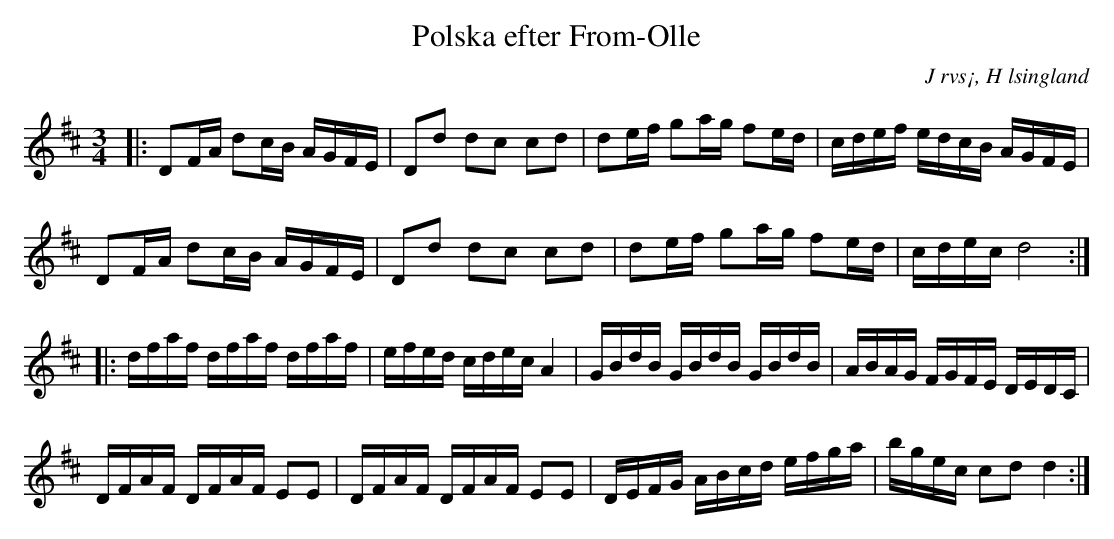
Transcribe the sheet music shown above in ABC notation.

X:1
T:Polska efter From-Olle
O:J rvs¡, H lsingland
M:3/4
L:1/8
K:D
|: DF/A/ dc/B/ A/G/F/E/ | Dd dc cd | de/f/ ga/g/ fe/d/ | c/d/e/f/ e/d/c/B/ A/G/F/E/ |
DF/A/ dc/B/ A/G/F/E/ | Dd dc cd | de/f/ ga/g/ fe/d/ | c/d/e/c/ d4 :|
|: d/f/a/f/ d/f/a/f/ d/f/a/f/ | e/f/e/d/ c/d/e/c/ A2 | G/B/d/B/ G/B/d/B/ G/B/d/B/ | A/B/A/G/ F/G/F/E/ D/E/D/C/ |
D/F/A/F/ D/F/A/F/ EE | D/F/A/F/ D/F/A/F/ EE | D/E/F/G/ A/B/c/d/ e/f/g/a/ | b/g/e/c/ cd d2 :|
>>>>>>>
